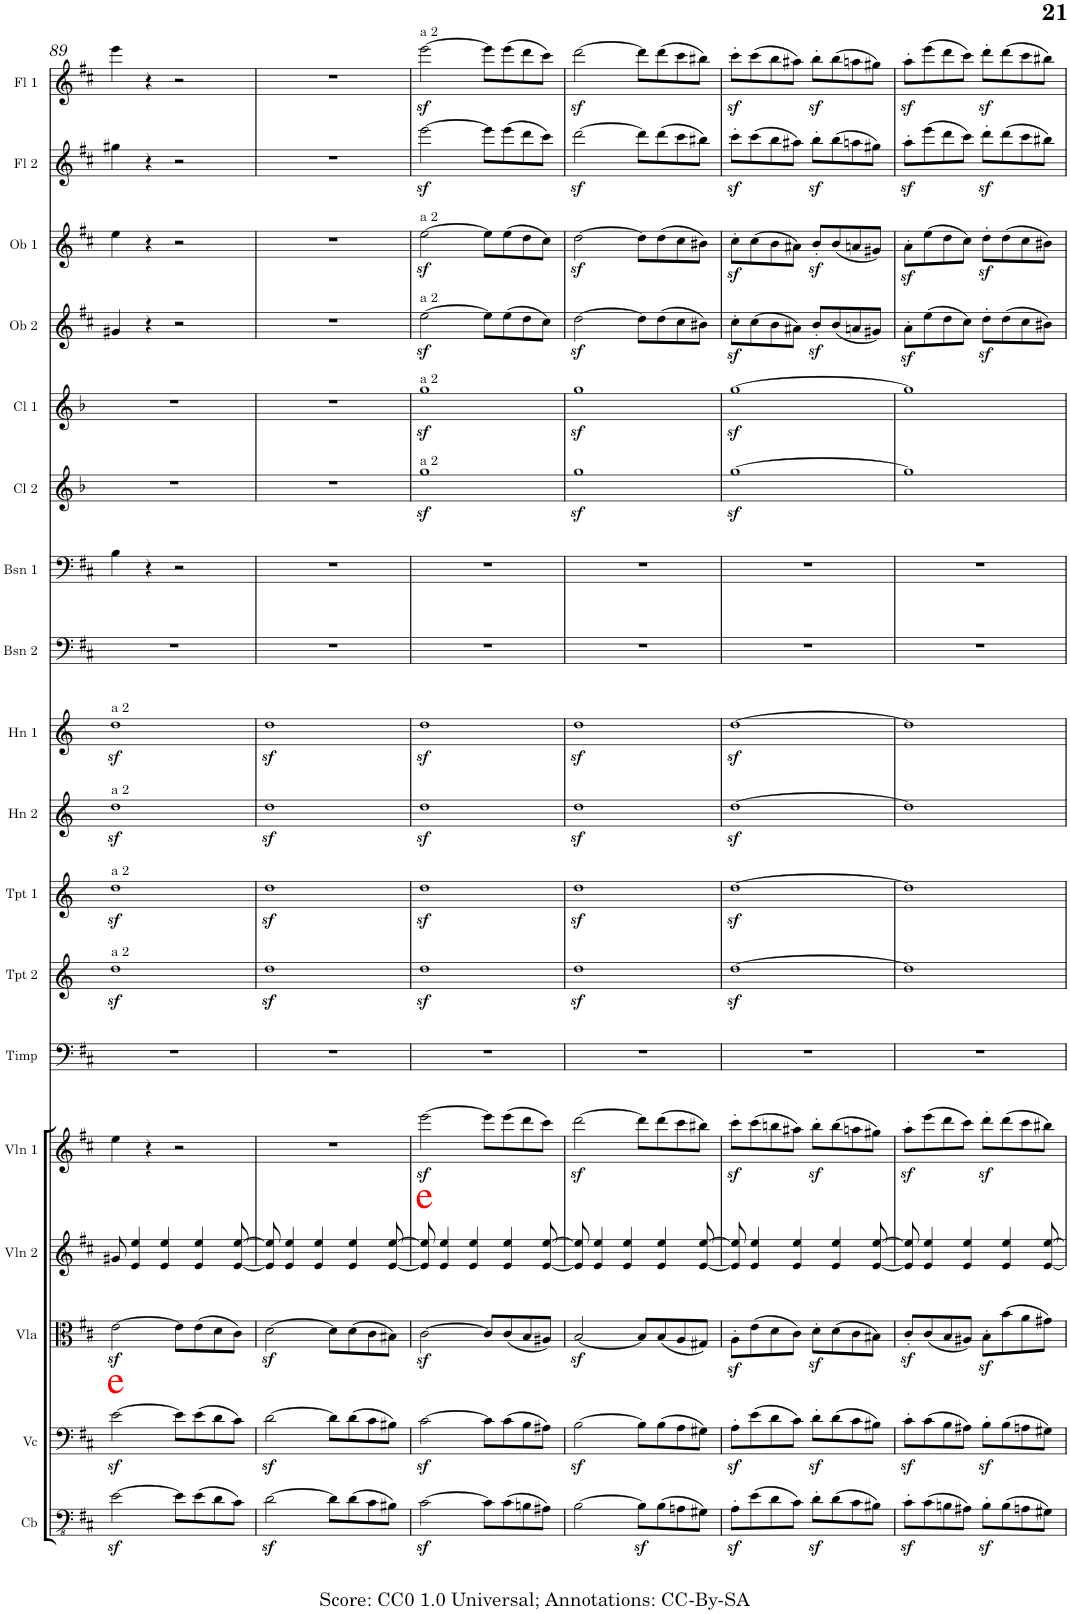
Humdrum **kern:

**kern	**kern	**kern	**text	**kern	**kern	**text	**kern	**kern	**kern	**kern	**kern	**kern	**kern	**kern	**kern	**kern	**kern	**kern	**kern
*part18	*part17	*part16	*part16	*part15	*part14	*part14	*part13	*part12	*part11	*part10	*part9	*part8	*part7	*part6	*part5	*part4	*part3	*part2	*part1
*staff18	*staff17	*staff16	*staff16	*staff15	*staff14	*staff14	*staff13	*staff12	*staff11	*staff10	*staff9	*staff8	*staff7	*staff6	*staff5	*staff4	*staff3	*staff2	*staff1
*I"Contrabass	*I"Violoncello	*I"Viola	*	*I"Violin 2	*I"Violin 1	*	*I"Timpani	*I"D Trumpet 2	*I"D Trumpet 1	*I"D Horn 2	*I"D Horn 1	*I"Bassoon 2	*I"Bassoon 1	*I"A Clarinet 2	*I"A Clarinet 1	*I"Oboe 2	*I"Oboe 1	*I"Flute 2	*I"Flute 1
*I'Cb	*I'Vc	*I'Vla	*	*I'Vln 2	*I'Vln 1	*	*I'Timp	*I'Tpt 2	*I'Tpt 1	*I'Hn 2	*I'Hn 1	*I'Bsn 2	*I'Bsn 1	*I'Cl 2	*I'Cl 1	*I'Ob 2	*I'Ob 1	*I'Fl 2	*I'Fl 1
!!LO:PB:g=z
*clefFv4	*clefF4	*clefC3	*	*clefG2	*clefG2	*	*clefF4	*clefG2	*clefG2	*clefG2	*clefG2	*clefF4	*clefF4	*clefG2	*clefG2	*clefG2	*clefG2	*clefG2	*clefG2
*	*	*	*	*	*	*	*	*Trd-1c-2	*Trd-1c-2	*Trd6c10	*Trd6c10	*	*	*Trd2c3	*Trd2c3	*	*	*	*
*k[f#c#]	*k[f#c#]	*k[f#c#]	*	*k[f#c#]	*k[f#c#]	*	*k[f#c#]	*k[]	*k[]	*k[]	*k[]	*k[f#c#]	*k[f#c#]	*k[b-]	*k[b-]	*k[f#c#]	*k[f#c#]	*k[f#c#]	*k[f#c#]
*M4/4	*M4/4	*M4/4	*	*M4/4	*M4/4	*	*M4/4	*M4/4	*M4/4	*M4/4	*M4/4	*M4/4	*M4/4	*M4/4	*M4/4	*M4/4	*M4/4	*M4/4	*M4/4
*met(c)	*met(c)	*met(c)	*	*met(c)	*met(c)	*	*met(c)	*met(c)	*met(c)	*met(c)	*met(c)	*met(c)	*met(c)	*met(c)	*met(c)	*met(c)	*met(c)	*met(c)	*met(c)
=89	=89	=89	=89	=89	=89	=89	=89	=89	=89	=89	=89	=89	=89	=89	=89	=89	=89	=89	=89
!	!	!	!	!	!	!	!	!	!	!	!LO:TX:a:t=a 2	!	!	!	!	!	!	!	!
!	!	!	!	!	!	!	!	!	!	!LO:TX:a:t=a 2	!	!	!	!	!	!	!	!	!
!	!	!	!	!	!	!	!	!	!LO:TX:a:t=a 2	!	!	!	!	!	!	!	!	!	!
!	!	!	!	!	!	!	!	!LO:TX:a:t=a 2	!	!	!	!	!	!	!	!	!	!	!
!	!	!	!LO:LY:b:color=#FF0000	!	!	!	!	!	!	!	!	!	!	!	!	!	!	!	!
[2Ez<\	[2ez<\	[2ez<\	e	8g#X/	4ee\	.	1r	1ddz<	1ddz<	1ddz<	1ddz<	1r	4B\	1r	1r	4g#X/	4ee\	4gg#X\	4eee\
.	.	.	.	4e/ 4ee/	.	.	.	.	.	.	.	.	.	.	.	.	.	.	.
.	.	.	.	.	4r	.	.	.	.	.	.	.	4r	.	.	4r	4r	4r	4r
.	.	.	.	4e/ 4ee/	.	.	.	.	.	.	.	.	.	.	.	.	.	.	.
8E\L]	8e\L]	8e\L]	.	.	2r	.	.	.	.	.	.	.	2r	.	.	2r	2r	2r	2r
(8E\	(8e\	(8e\	.	4e/ 4ee/	.	.	.	.	.	.	.	.	.	.	.	.	.	.	.
8D\	8d\	8d\	.	.	.	.	.	.	.	.	.	.	.	.	.	.	.	.	.
8C#\J)	8c#\J)	8c#\J)	.	[8e/ [8ee/	.	.	.	.	.	.	.	.	.	.	.	.	.	.	.
=90	=90	=90	=90	=90	=90	=90	=90	=90	=90	=90	=90	=90	=90	=90	=90	=90	=90	=90	=90
[2Dz<\	[2dz<\	[2dz<\	.	8e/] 8ee/]	1r	.	1r	1ddz<	1ddz<	1ddz<	1ddz<	1r	1r	1r	1r	1r	1r	1r	1r
.	.	.	.	4e/ 4ee/	.	.	.	.	.	.	.	.	.	.	.	.	.	.	.
.	.	.	.	4e/ 4ee/	.	.	.	.	.	.	.	.	.	.	.	.	.	.	.
8D\L]	8d\L]	8d\L]	.	.	.	.	.	.	.	.	.	.	.	.	.	.	.	.	.
(8D\	(8d\	(8d\	.	4e/ 4ee/	.	.	.	.	.	.	.	.	.	.	.	.	.	.	.
8C#\	8c#\	8c#\	.	.	.	.	.	.	.	.	.	.	.	.	.	.	.	.	.
8BB#X\J)	8B#X\J)	8B#X\J)	.	[8e/ [8ee/	.	.	.	.	.	.	.	.	.	.	.	.	.	.	.
=91	=91	=91	=91	=91	=91	=91	=91	=91	=91	=91	=91	=91	=91	=91	=91	=91	=91	=91	=91
!	!	!	!	!	!	!	!	!	!	!	!	!	!	!	!	!	!	!	!LO:TX:a:t=a 2
!	!	!	!	!	!	!	!	!	!	!	!	!	!	!	!	!	!LO:TX:a:t=a 2	!	!
!	!	!	!	!	!	!	!	!	!	!	!	!	!	!	!	!LO:TX:a:t=a 2	!	!	!
!	!	!	!	!	!	!	!	!	!	!	!	!	!	!	!LO:TX:a:t=a 2	!	!	!	!
!	!	!	!	!	!	!	!	!	!	!	!	!	!	!LO:TX:a:t=a 2	!	!	!	!	!
!	!	!	!	!	!	!LO:LY:b:color=#FF0000	!	!	!	!	!	!	!	!	!	!	!	!	!
[2C#z<\	[2c#z<\	[2c#z<\	.	8e/] 8ee/]	[2eeez<\	e	1r	1ddz<	1ddz<	1ddz<	1ddz<	1r	1r	1ggz<	1ggz<	[2eez<\	[2eez<\	[2eeez<\	[2eeez<\
.	.	.	.	4e/ 4ee/	.	.	.	.	.	.	.	.	.	.	.	.	.	.	.
.	.	.	.	4e/ 4ee/	.	.	.	.	.	.	.	.	.	.	.	.	.	.	.
8C#\L]	8c#\L]	8c#/L]	.	.	8eee\L]	.	.	.	.	.	.	.	.	.	.	8ee\L]	8ee\L]	8eee\L]	8eee\L]
(8C#\	(8c#\	(8c#/	.	4e/ 4ee/	(8eee\	.	.	.	.	.	.	.	.	.	.	(8ee\	(8ee\	(8eee\	(8eee\
8BBn\	8B\	8B/	.	.	8ddd\	.	.	.	.	.	.	.	.	.	.	8dd\	8dd\	8ddd\	8ddd\
8AA#X\J)	8A#X\J)	8A#X/J)	.	[8e/ [8ee/	8ccc#\J)	.	.	.	.	.	.	.	.	.	.	8cc#\J)	8cc#\J)	8ccc#\J)	8ccc#\J)
=92	=92	=92	=92	=92	=92	=92	=92	=92	=92	=92	=92	=92	=92	=92	=92	=92	=92	=92	=92
[2BB\	[2Bz<\	[2Bz</	.	8e/] 8ee/]	[2dddz<\	.	1r	1ddz<	1ddz<	1ddz<	1ddz<	1r	1r	1ggz<	1ggz<	[2ddz<\	[2ddz<\	[2dddz<\	[2dddz<\
.	.	.	.	4e/ 4ee/	.	.	.	.	.	.	.	.	.	.	.	.	.	.	.
.	.	.	.	4e/ 4ee/	.	.	.	.	.	.	.	.	.	.	.	.	.	.	.
8BBz<\L]	8B\L]	8B/L]	.	.	8ddd\L]	.	.	.	.	.	.	.	.	.	.	8dd\L]	8dd\L]	8ddd\L]	8ddd\L]
(8BB\	(8B\	(8B/	.	4e/ 4ee/	(8ddd\	.	.	.	.	.	.	.	.	.	.	(8dd\	(8dd\	(8ddd\	(8ddd\
8AAn\	8A\	8A/	.	.	8ccc#\	.	.	.	.	.	.	.	.	.	.	8cc#\	8cc#\	8ccc#\	8ccc#\
8GG#X\J)	8G#X\J)	8G#X/J)	.	[8e/ [8ee/	8bb#X\J)	.	.	.	.	.	.	.	.	.	.	8b#X\J)	8b#X\J)	8bb#X\J)	8bb#X\J)
=93	=93	=93	=93	=93	=93	=93	=93	=93	=93	=93	=93	=93	=93	=93	=93	=93	=93	=93	=93
8AAz<'\L	8Az<'\L	8Az<'\L	.	8e/] 8ee/]	8ccc#z<'\L	.	1r	[1ddz<	[1ddz<	[1ddz<	[1ddz<	1r	1r	[1ggz<	[1ggz<	8cc#z<'\L	8cc#z<'\L	8ccc#z<'\L	8ccc#z<'\L
(8E\	(8e\	(8e\	.	4e/ 4ee/	(8ccc#\	.	.	.	.	.	.	.	.	.	.	(8cc#\	(8cc#\	(8ccc#\	(8ccc#\
8D\	8d\	8d\	.	.	8bbn\	.	.	.	.	.	.	.	.	.	.	8b\	8b\	8bb\	8bb\
8C#\J)	8c#\J)	8c#\J)	.	4e/ 4ee/	8aa#X\J)	.	.	.	.	.	.	.	.	.	.	8a#X\J)	8a#X\J)	8aa#X\J)	8aa#X\J)
8Dz<'\L	8dz<'\L	8dz<'\L	.	.	8bbz<'\L	.	.	.	.	.	.	.	.	.	.	8bz<'/L	8bz<'/L	8bbz<'\L	8bbz<'\L
(8D\	(8d\	(8d\	.	4e/ 4ee/	(8bb\	.	.	.	.	.	.	.	.	.	.	(8b/	(8b/	(8bb\	(8bb\
8C#\	8c#\	8c#\	.	.	8aan\	.	.	.	.	.	.	.	.	.	.	8an/	8an/	8aan\	8aan\
8BB#X\J)	8B#X\J)	8B#X\J)	.	[8e/ [8ee/	8gg#X\J)	.	.	.	.	.	.	.	.	.	.	8g#X/J)	8g#X/J)	8gg#X\J)	8gg#X\J)
=94	=94	=94	=94	=94	=94	=94	=94	=94	=94	=94	=94	=94	=94	=94	=94	=94	=94	=94	=94
8C#z<'\L	8c#z<'\L	8c#z<'/L	.	8e/] 8ee/]	8aaz<'\L	.	1r	1dd]	1dd]	1dd]	1dd]	1r	1r	1gg]	1gg]	8az<'\L	8az<'\L	8aaz<'\L	8aaz<'\L
(8C#\	(8c#\	(8c#/	.	4e/ 4ee/	(8eee\	.	.	.	.	.	.	.	.	.	.	(8ee\	(8ee\	(8eee\	(8eee\
8BBn\	8B\	8B/	.	.	8ddd\	.	.	.	.	.	.	.	.	.	.	8dd\	8dd\	8ddd\	8ddd\
8AA#X\J)	8A#X\J)	8A#X/J)	.	4e/ 4ee/	8ccc#\J)	.	.	.	.	.	.	.	.	.	.	8cc#\J)	8cc#\J)	8ccc#\J)	8ccc#\J)
8BBz<'\L	8Bz<'\L	8Bz<'\L	.	.	8dddz<'\L	.	.	.	.	.	.	.	.	.	.	8ddz<'\L	8ddz<'\L	8dddz<'\L	8dddz<'\L
(8BB\	(8B\	(8b\	.	4e/ 4ee/	(8ddd\	.	.	.	.	.	.	.	.	.	.	(8dd\	(8dd\	(8ddd\	(8ddd\
8AAn\	8An\	8a\	.	.	8ccc#\	.	.	.	.	.	.	.	.	.	.	8cc#\	8cc#\	8ccc#\	8ccc#\
8GG#X\J)	8G#X\J)	8g#X\J)	.	[8e/ [8ee/	8bb#X\J)	.	.	.	.	.	.	.	.	.	.	8b#X\J)	8b#X\J)	8bb#X\J)	8bb#X\J)
=	=	=	=	=	=	=	=	=	=	=	=	=	=	=	=	=	=	=	=
*-	*-	*-	*-	*-	*-	*-	*-	*-	*-	*-	*-	*-	*-	*-	*-	*-	*-	*-	*-
